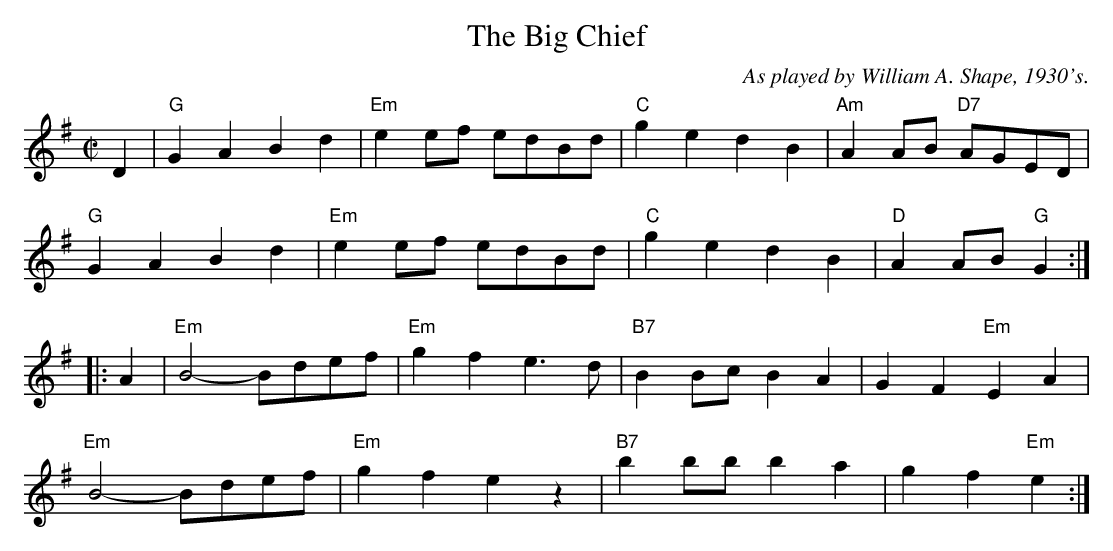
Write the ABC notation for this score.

X:1
T:Big Chief, The
O:As played by William A. Shape, 1930's.
L:1/8
M:C|
K:G
D2|"G"G2A2B2d2|"Em" e2ef edBd|"C" g2e2 d2 B2|"Am" A2 AB "D7"AGED|
"G"G2A2B2d2|"Em" e2ef edBd| "C"g2e2 d2 B2|"D"A2 AB "G"G2:|
|:A2| "Em"B4-Bdef| "Em"g2 f2 e2>d2|"B7" B2 Bc B2A2|G2F2 "Em"E2A2|
"Em  "B4-Bdef| "Em"g2 f2 e2z2| "B7"b2bb b2a2|g2f2"Em"e2:|
